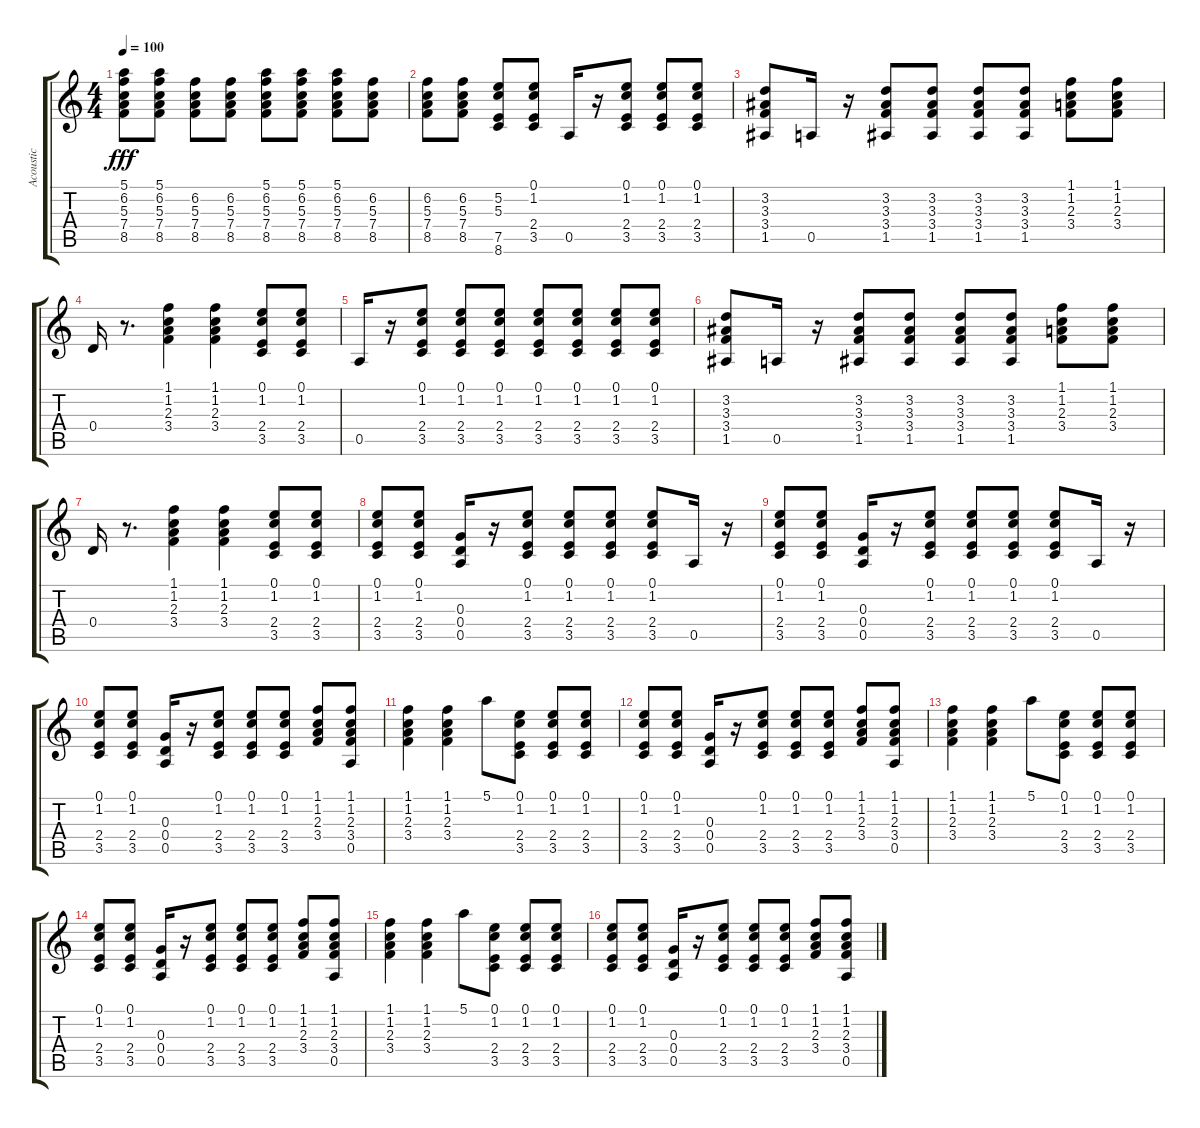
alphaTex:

\track ("Acoustic" "Acoustic") {instrument acousticguitarsteel}
\staff {score tabs}
\tuning (E4 B3 G3 D3 A2 E2) {hide}
\ts (4 4)
\tempo 100
\clef g2
\ks c
(5.1 6.2 5.3 7.4 8.5).8{dy fff} (5.1 6.2 5.3 7.4 8.5).8 (6.2 5.3 7.4 8.5).8 (6.2 5.3 7.4 8.5).8 (5.1 6.2 5.3 7.4 8.5).8 (5.1 6.2 5.3 7.4 8.5).8 (5.1 6.2 5.3 7.4 8.5).8 (6.2 5.3 7.4 8.5).8 |
(6.2 5.3 7.4 8.5).8 (6.2 5.3 7.4 8.5).8 (5.2 5.3 7.5 8.6).8 (0.1 1.2 2.4 3.5).8 0.5.16 r.16 (0.1 1.2 2.4 3.5).8 (0.1 1.2 2.4 3.5).8 (0.1 1.2 2.4 3.5).8 |
(3.2 3.3 3.4 1.5).8 0.5.16 r.16 (3.2 3.3 3.4 1.5).8 (3.2 3.3 3.4 1.5).8 (3.2 3.3 3.4 1.5).8 (3.2 3.3 3.4 1.5).8 (1.1 1.2 2.3 3.4).8 (1.1 1.2 2.3 3.4).8 |
0.4.16 r.8{d} (1.1 1.2 2.3 3.4).4 (1.1 1.2 2.3 3.4).4 (0.1 1.2 2.4 3.5).8 (0.1 1.2 2.4 3.5).8 |
0.5.16 r.16 (0.1 1.2 2.4 3.5).8 (0.1 1.2 2.4 3.5).8 (0.1 1.2 2.4 3.5).8 (0.1 1.2 2.4 3.5).8 (0.1 1.2 2.4 3.5).8 (0.1 1.2 2.4 3.5).8 (0.1 1.2 2.4 3.5).8 |
(3.2 3.3 3.4 1.5).8 0.5.16 r.16 (3.2 3.3 3.4 1.5).8 (3.2 3.3 3.4 1.5).8 (3.2 3.3 3.4 1.5).8 (3.2 3.3 3.4 1.5).8 (1.1 1.2 2.3 3.4).8 (1.1 1.2 2.3 3.4).8 |
0.4.16 r.8{d} (1.1 1.2 2.3 3.4).4 (1.1 1.2 2.3 3.4).4 (0.1 1.2 2.4 3.5).8 (0.1 1.2 2.4 3.5).8 |
(0.1 1.2 2.4 3.5).8 (0.1 1.2 2.4 3.5).8 (0.3 0.4 0.5).16 r.16 (0.1 1.2 2.4 3.5).8 (0.1 1.2 2.4 3.5).8 (0.1 1.2 2.4 3.5).8 (0.1 1.2 2.4 3.5).8 0.5.16 r.16 |
(0.1 1.2 2.4 3.5).8 (0.1 1.2 2.4 3.5).8 (0.3 0.4 0.5).16 r.16 (0.1 1.2 2.4 3.5).8 (0.1 1.2 2.4 3.5).8 (0.1 1.2 2.4 3.5).8 (0.1 1.2 2.4 3.5).8 0.5.16 r.16 |
(0.1 1.2 2.4 3.5).8 (0.1 1.2 2.4 3.5).8 (0.3 0.4 0.5).16 r.16 (0.1 1.2 2.4 3.5).8 (0.1 1.2 2.4 3.5).8 (0.1 1.2 2.4 3.5).8 (1.1 1.2 2.3 3.4).8 (1.1 1.2 2.3 3.4 0.5).8 |
(1.1 1.2 2.3 3.4).4 (1.1 1.2 2.3 3.4).4 5.1.8 (0.1 1.2 2.4 3.5).8 (0.1 1.2 2.4 3.5).8 (0.1 1.2 2.4 3.5).8 |
(0.1 1.2 2.4 3.5).8 (0.1 1.2 2.4 3.5).8 (0.3 0.4 0.5).16 r.16 (0.1 1.2 2.4 3.5).8 (0.1 1.2 2.4 3.5).8 (0.1 1.2 2.4 3.5).8 (1.1 1.2 2.3 3.4).8 (1.1 1.2 2.3 3.4 0.5).8 |
(1.1 1.2 2.3 3.4).4 (1.1 1.2 2.3 3.4).4 5.1.8 (0.1 1.2 2.4 3.5).8 (0.1 1.2 2.4 3.5).8 (0.1 1.2 2.4 3.5).8 |
(0.1 1.2 2.4 3.5).8 (0.1 1.2 2.4 3.5).8 (0.3 0.4 0.5).16 r.16 (0.1 1.2 2.4 3.5).8 (0.1 1.2 2.4 3.5).8 (0.1 1.2 2.4 3.5).8 (1.1 1.2 2.3 3.4).8 (1.1 1.2 2.3 3.4 0.5).8 |
(1.1 1.2 2.3 3.4).4 (1.1 1.2 2.3 3.4).4 5.1.8 (0.1 1.2 2.4 3.5).8 (0.1 1.2 2.4 3.5).8 (0.1 1.2 2.4 3.5).8 |
(0.1 1.2 2.4 3.5).8 (0.1 1.2 2.4 3.5).8 (0.3 0.4 0.5).16 r.16 (0.1 1.2 2.4 3.5).8 (0.1 1.2 2.4 3.5).8 (0.1 1.2 2.4 3.5).8 (1.1 1.2 2.3 3.4).8 (1.1 1.2 2.3 3.4 0.5).8
